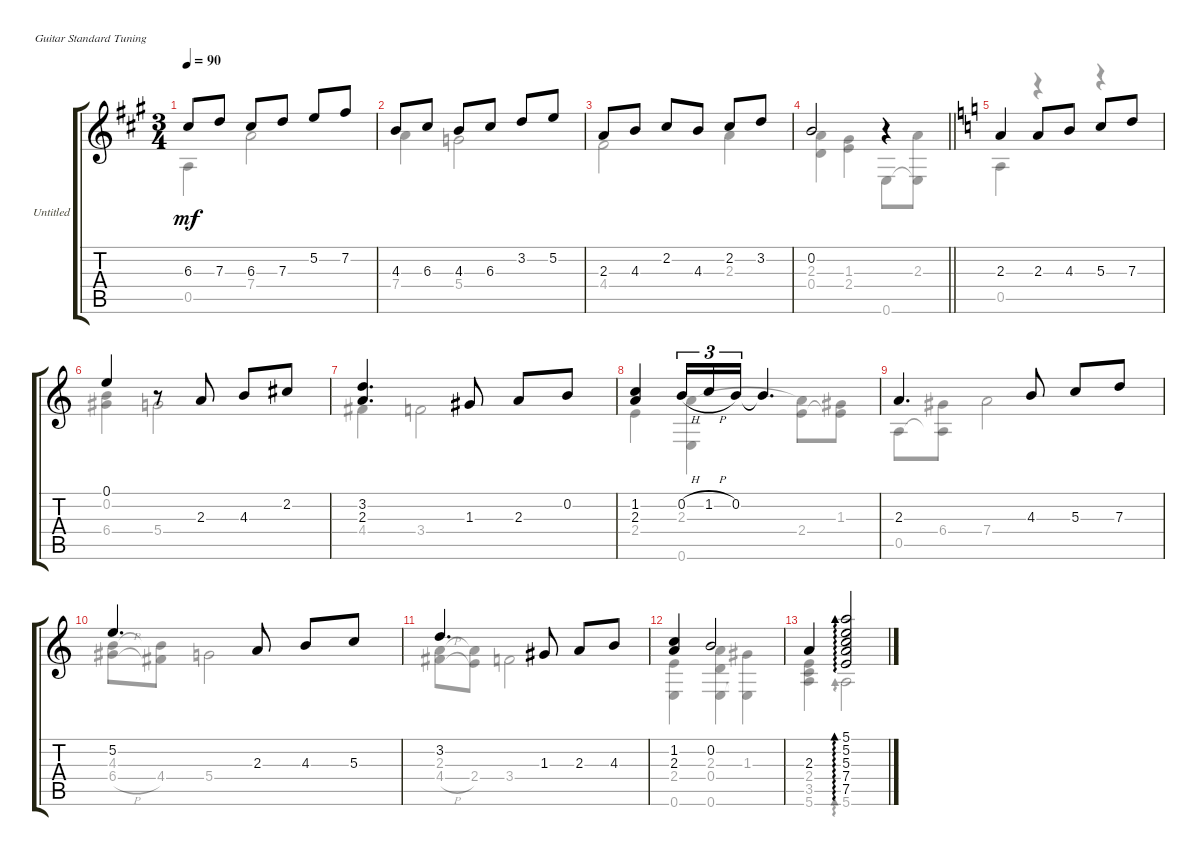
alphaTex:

\bracketExtendMode groupsimilarinstruments
\firstSystemTrackNameOrientation horizontal
\otherSystemsTrackNameOrientation horizontal
\track ("Untitled" "Untitled") {instrument acousticguitarnylon}
\staff {score tabs}
\tuning (E4 B3 G3 D3 A2 E2)
\voice
\ts (3 4)
\tempo 90
\clef g2
\ks a
6.3.8{dy mf} 7.3.8 6.3.8 7.3.8 5.2.8 7.2.8 |
4.3.8 6.3.8 4.3.8 6.3.8 3.2.8 5.2.8 |
2.3.8 4.3.8 2.2.8 4.3.8 2.2.8 3.2.8 |
\barLineRight lightlight
0.2.2 r.4 |
\ks aminor
2.3.4 2.3.8 4.3.8 5.3.8 7.3.8 |
0.1.4 r.8 2.3.8 4.3.8 2.2.8 |
(3.2 2.3).4{d} 1.3.8 2.3.8 0.2.8 |
(1.2 2.3).4 0.2{h}.16{tu (3 2)} 1.2{h}.16{tu (3 2)} 0.2.16{tu (3 2)} 0.2{t}.4{d} |
2.3.4{d} 4.3.8 5.3.8 7.3.8 |
5.2.4{d} 2.3.8 4.3.8 5.3.8 |
3.2.4{d} 1.3.8 2.3.8 4.3.8 |
(1.2 2.3).4 0.2.2 |
2.3.4 (5.1 5.2 5.3 7.4 7.5).2{ad 0}
\voice
\clef g2
\ottava regular
\simile none
\ks a
0.5.4{dy mf} 7.4.2 |
7.4.4 5.4.2 |
4.4.2 2.3.4 |
\barLineRight lightlight
(2.3 0.4).4 (1.3 2.4).4 0.6.8 (2.3 0.6{t}).8 |
\ks aminor
0.5.4 r.4 r.4 |
(0.2 6.4).4 5.4.2 |
4.4.4 3.4.2 |
2.4.4 (2.3 0.6).4 (2.3{t} 2.4).8 (1.3 2.4{t}).8 |
0.5.8 (6.4 0.5{t}).8 7.4.2 |
(4.3 6.4{h}).8 (4.3{t} 4.4).8 5.4.2 |
(2.3 4.4{h}).8 (2.3{t} 2.4).8 3.4.2 |
(2.4 0.6).4 (2.3 0.4 0.6).4 (1.3 0.6{t}).4 |
(2.4 3.5 5.6).4 5.6.2{ad 0}
